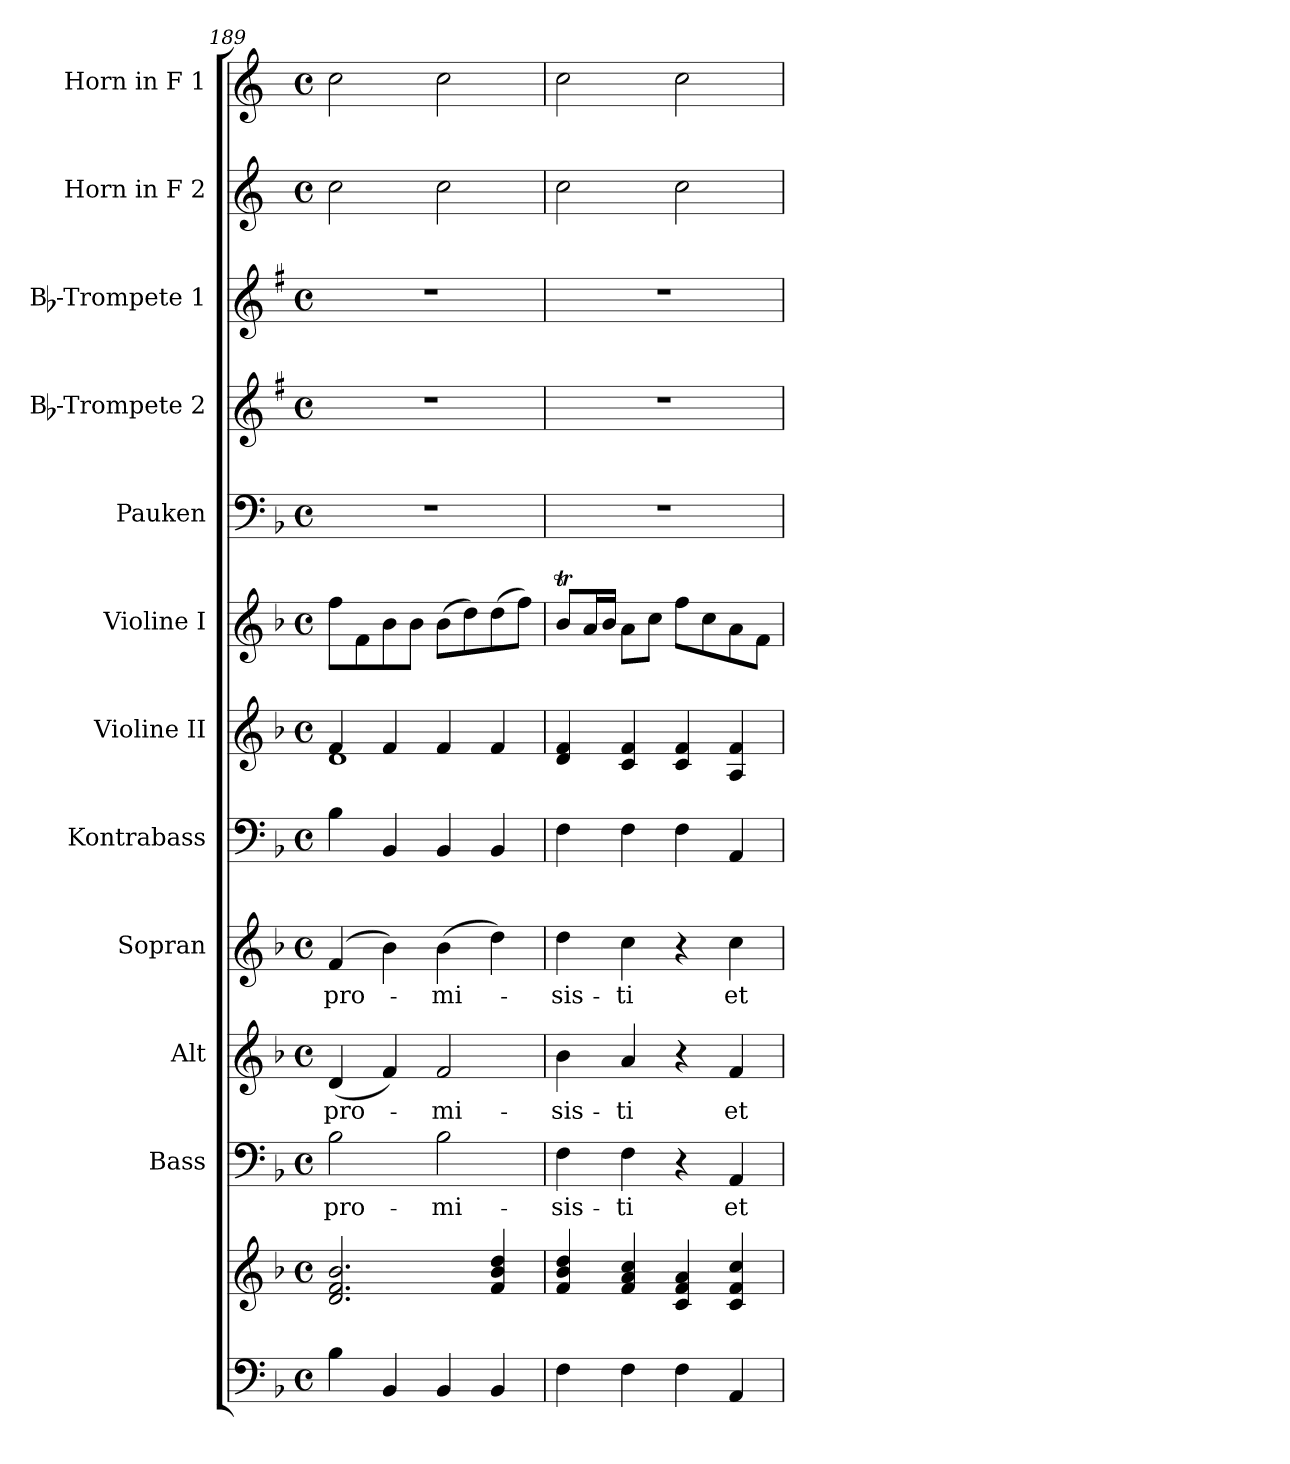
**kern	**kern	**kern	**text	**kern	**text	**kern	**text	**kern	**kern	**kern	**kern	**kern	**kern	**kern	**kern
*part12	*part12	*part11	*part11	*part10	*part10	*part9	*part9	*part8	*part7	*part6	*part5	*part4	*part3	*part2	*part1
*staff13	*staff12	*staff11	*staff11	*staff10	*staff10	*staff9	*staff9	*staff8	*staff7	*staff6	*staff5	*staff4	*staff3	*staff2	*staff1
*	*	*I"Bass	*	*I"Alt	*	*I"Sopran	*	*I"Kontrabass	*I"Violine II	*I"Violine I	*I"Pauken	*I"Bb-Trompete 2	*I"Bb-Trompete 1	*I"Horn in F 2	*I"Horn in F 1
*	*	*I'B.	*	*I'A.	*	*I'S.	*	*I'Kb.	*I'Vl. II	*I'Vl. I	*I'Pk.	*I'Bb Trp. 2	*I'Bb Trp. 1	*	*
*clefF4	*clefG2	*clefF4	*	*clefG2	*	*clefG2	*	*clefF4	*clefG2	*clefG2	*clefF4	*clefG2	*clefG2	*clefG2	*clefG2
*	*	*	*	*	*	*	*	*ITrd7c12	*	*	*	*ITrd1c2	*ITrd1c2	*ITrd4c7	*ITrd4c7
*k[b-]	*k[b-]	*k[b-]	*	*k[b-]	*	*k[b-]	*	*k[b-]	*k[b-]	*k[b-]	*k[b-]	*k[b-]	*k[b-]	*k[b-]	*k[b-]
*F:	*F:	*F:	*	*F:	*	*F:	*	*F:	*F:	*F:	*F:	*F:	*F:	*F:	*F:
*M4/4	*M4/4	*M4/4	*	*M4/4	*	*M4/4	*	*M4/4	*M4/4	*M4/4	*M4/4	*M4/4	*M4/4	*M4/4	*M4/4
*met(c)	*met(c)	*met(c)	*	*met(c)	*	*met(c)	*	*met(c)	*met(c)	*met(c)	*met(c)	*met(c)	*met(c)	*met(c)	*met(c)
=189	=189	=189	=189	=189	=189	=189	=189	=189	=189	=189	=189	=189	=189	=189	=189
!	!	!	!LO:LY:b	!	!LO:LY:b	!	!LO:LY:b	!	!	!	!	!	!	!	!
*	*	*	*	*	*	*	*	*	*^	*	*	*	*	*	*
4B-\	2.d/ 2.f/ 2.b-/	2B-\	pro-	(<4d/	pro-	(4f/	pro-	4BB-\	4f/	1d	8ff\L	1r	1r	1r	2f\	2f\
.	.	.	.	.	.	.	.	.	.	.	8f\	.	.	.	.	.
4BB-/	.	.	.	4f/)	.	4b-\)	.	4BBB-/	4f/	.	8b-\	.	.	.	.	.
.	.	.	.	.	.	.	.	.	.	.	8b-\J	.	.	.	.	.
!	!	!	!LO:LY:b	!	!LO:LY:b	!	!LO:LY:b	!	!	!	!	!	!	!	!	!
4BB-/	.	2B-\	-mi-	2f/	-mi-	(>4b-\	-mi-	4BBB-/	4f/	.	(>8b-\L	.	.	.	2f\	2f\
.	.	.	.	.	.	.	.	.	.	.	8dd\)	.	.	.	.	.
4BB-/	4f/ 4b-/ 4dd/	.	.	.	.	4dd\)	.	4BBB-/	4f/	.	(>8dd\	.	.	.	.	.
.	.	.	.	.	.	.	.	.	.	.	8ff\J)	.	.	.	.	.
*	*	*	*	*	*	*	*	*	*v	*v	*	*	*	*	*	*
=190	=190	=190	=190	=190	=190	=190	=190	=190	=190	=190	=190	=190	=190	=190	=190
!	!	!	!LO:LY:b	!	!LO:LY:b	!	!LO:LY:b	!	!	!	!	!	!	!	!
4F\	4f/ 4b-/ 4dd/	4F\	-sis-	4b-\	-sis-	4dd\	-sis-	4FF\	4d/ 4f/	8b-T/L	1r	1r	1r	2f\	2f\
.	.	.	.	.	.	.	.	.	.	16a/L	.	.	.	.	.
.	.	.	.	.	.	.	.	.	.	16b-/JJ	.	.	.	.	.
!	!	!	!LO:LY:b	!	!LO:LY:b	!	!LO:LY:b	!	!	!	!	!	!	!	!
4F\	4f/ 4a/ 4cc/	4F\	-ti	4a/	-ti	4cc\	-ti	4FF\	4c/ 4f/	8a\L	.	.	.	.	.
.	.	.	.	.	.	.	.	.	.	8cc\J	.	.	.	.	.
4F\	4c/ 4f/ 4a/	4r	.	4r	.	4r	.	4FF\	4c/ 4f/	8ff\L	.	.	.	2f\	2f\
.	.	.	.	.	.	.	.	.	.	8cc\	.	.	.	.	.
!	!	!	!LO:LY:b	!	!LO:LY:b	!	!LO:LY:b	!	!	!	!	!	!	!	!
4AA/	4c/ 4f/ 4cc/	4AA/	et	4f/	et	4cc\	et	4AAA/	4A/ 4f/	8a\	.	.	.	.	.
.	.	.	.	.	.	.	.	.	.	8f\J	.	.	.	.	.
=	=	=	=	=	=	=	=	=	=	=	=	=	=	=	=
*-	*-	*-	*-	*-	*-	*-	*-	*-	*-	*-	*-	*-	*-	*-	*-
